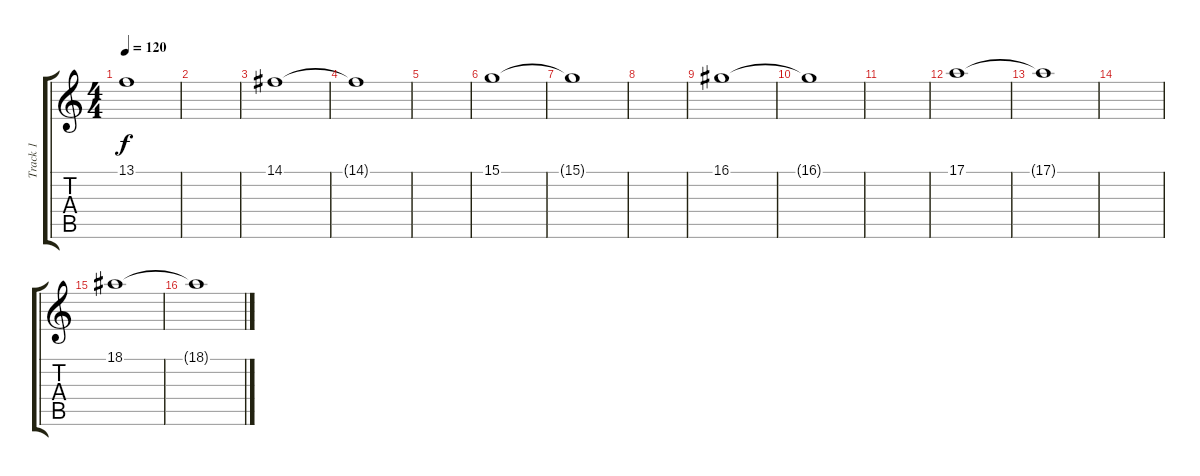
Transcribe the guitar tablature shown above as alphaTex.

\track ("Track 1" "Track 1") {instrument acousticgrandpiano}
\staff {score tabs}
\tuning (E4 B3 G3 D3 A2 E2) {hide}
\ts (4 4)
\tempo 120
\clef g2
\ks c
13.1{t}.1{dy f} |
|
14.1.1 |
14.1{t}.1 |
|
15.1.1 |
15.1{t}.1 |
|
16.1.1 |
16.1{t}.1 |
|
17.1.1 |
17.1{t}.1 |
|
18.1.1 |
18.1{t}.1
